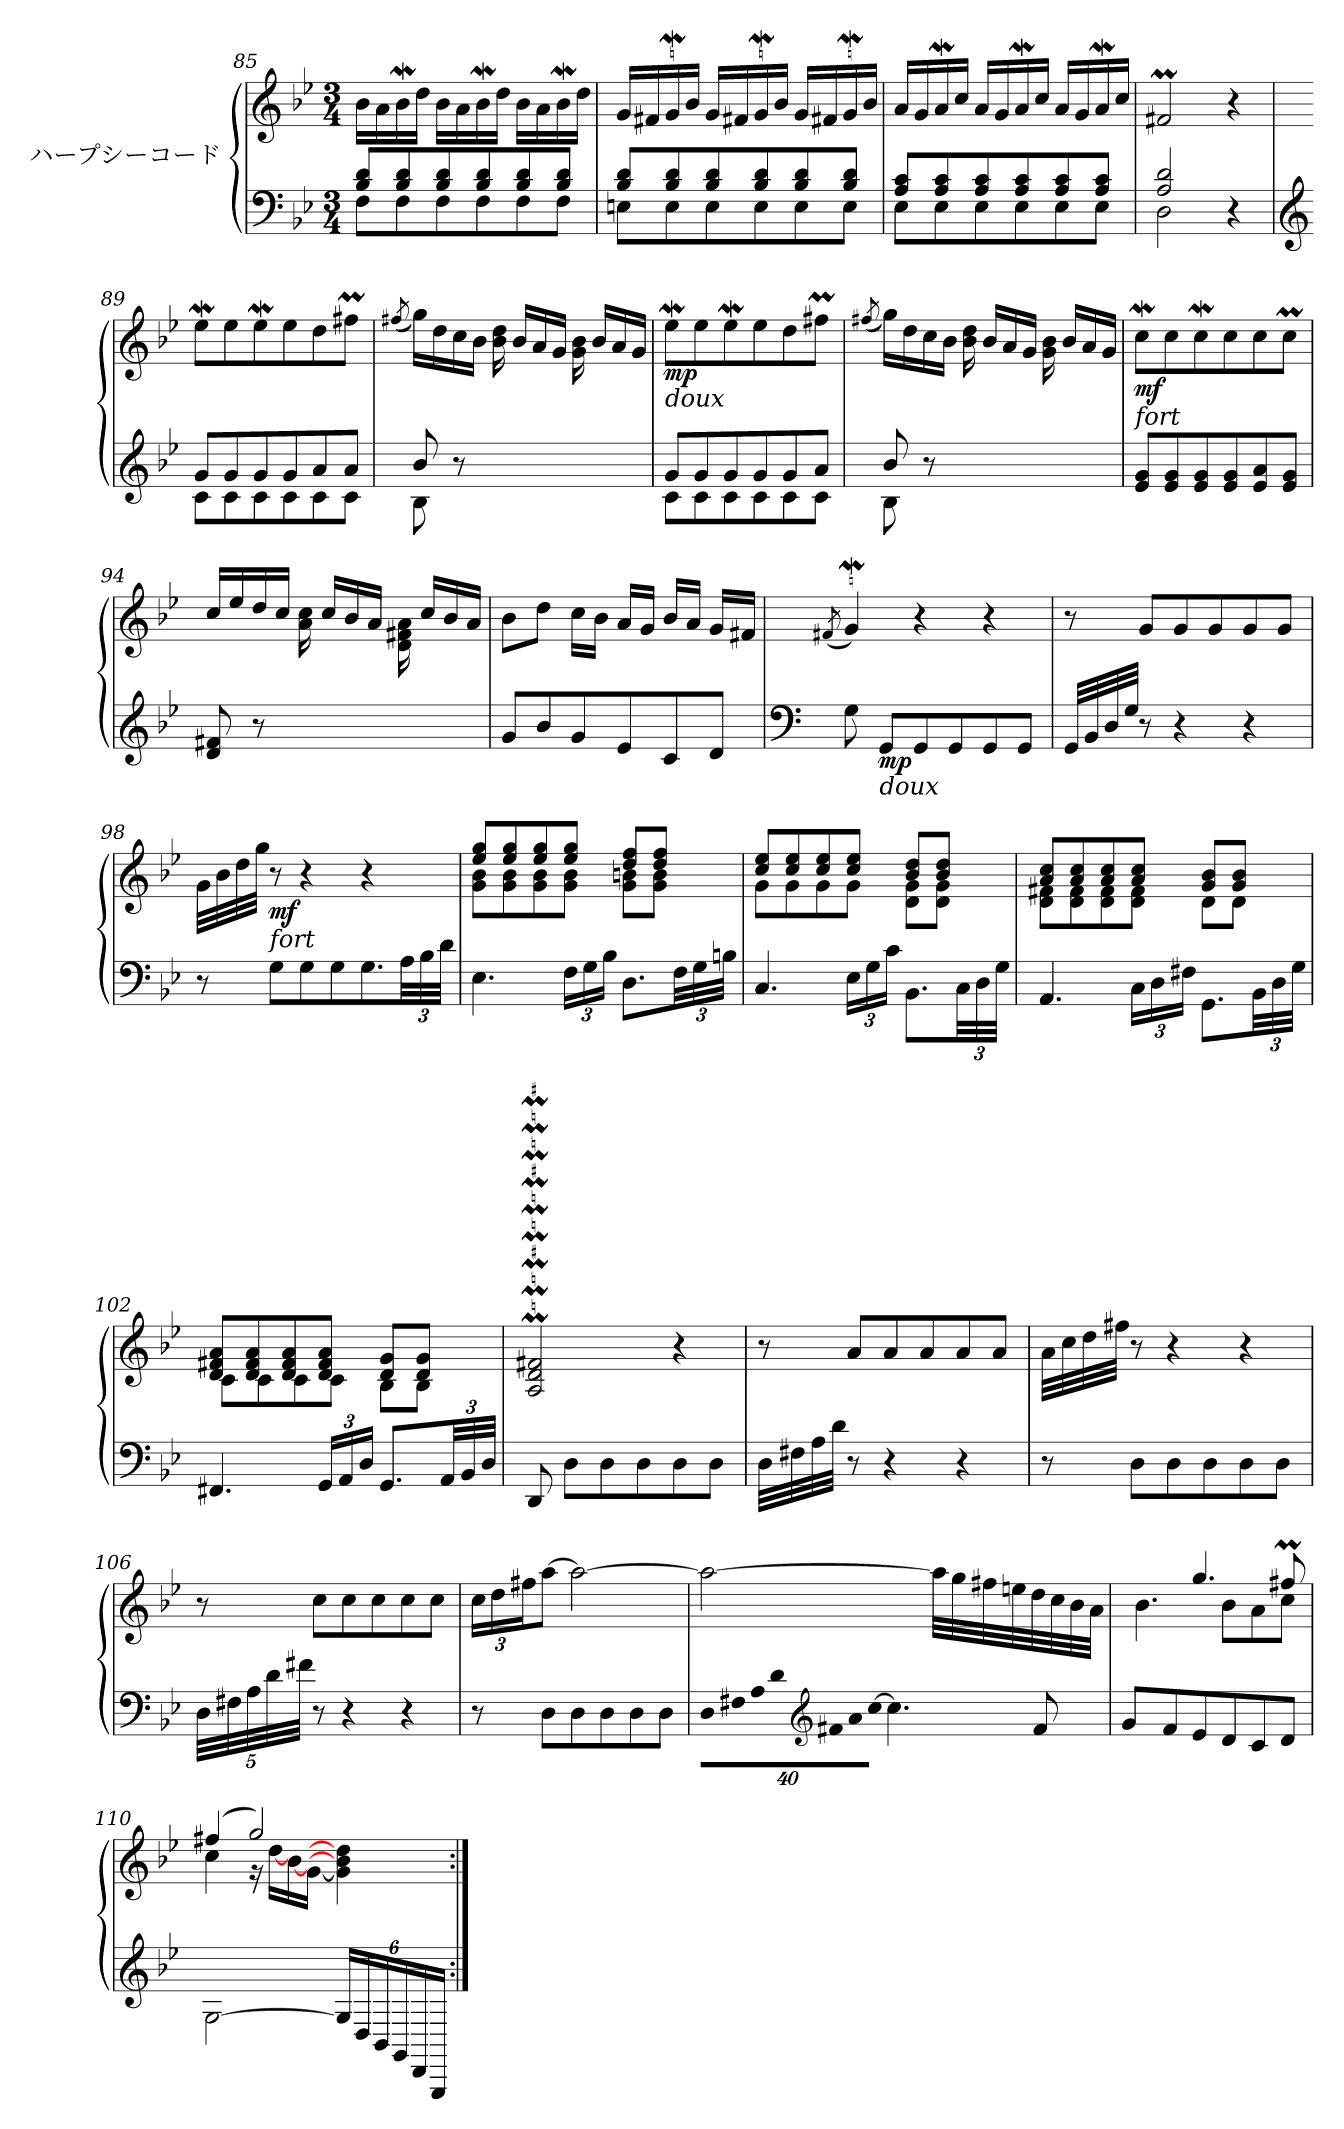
**kern	**kern	**dynam
*part1	*part1	*part1
*staff2	*staff1	*staff1/2
*I"ハープシーコード	*	*
*clefF4	*clefG2	*
*k[b-e-]	*k[b-e-]	*
*M3/4	*M3/4	*
=85	=85	=85
*^	*	*
8B-/ 8d/L	8F\L	16b-\LL	.
.	.	16a\	.
8B-/ 8d/	8F\	16b-w\	.
.	.	16dd\JJ	.
8B-/ 8d/	8F\	16b-\LL	.
.	.	16a\	.
8B-/ 8d/	8F\	16b-w\	.
.	.	16dd\JJ	.
8B-/ 8d/	8F\	16b-\LL	.
.	.	16a\	.
8B-/ 8d/J	8F\J	16b-w\	.
.	.	16dd\JJ	.
=86	=86	=86	=86
8B-/ 8d/L	8En\L	16g/LL	.
.	.	16f#X/	.
8B-/ 8d/	8E\	16gW/	.
.	.	16b-/JJ	.
8B-/ 8d/	8E\	16g/LL	.
.	.	16f#/	.
8B-/ 8d/	8E\	16gW/	.
.	.	16b-/JJ	.
8B-/ 8d/	8E\	16g/LL	.
.	.	16f#/	.
8B-/ 8d/J	8E\J	16gW/	.
.	.	16b-/JJ	.
!!LO:LB:g=z
=87	=87	=87	=87
8A/ 8c/L	8E-\L	16a/LL	.
.	.	16g/	.
8A/ 8c/	8E-\	16aW/	.
.	.	16cc/JJ	.
8A/ 8c/	8E-\	16a/LL	.
.	.	16g/	.
8A/ 8c/	8E-\	16aW/	.
.	.	16cc/JJ	.
8A/ 8c/	8E-\	16a/LL	.
.	.	16g/	.
8A/ 8c/J	8E-\J	16aW/	.
.	.	16cc/JJ	.
=88	=88	=88	=88
2A/ 2d/	2D\	2f#Xm/	.
4r	4ryy	4r	.
=89	=89	=89	=89
*clefG2	*	*	*
8g/L	8c\L	8ee-w\L	.
8g/	8c\	8ee-\	.
8g/	8c\	8ee-w\	.
8g/	8c\	8ee-\	.
8a/	8c\	8dd\	.
8a/J	8c\J	8ff#Xm\J	.
=90	=90	=90	=90
.	.	(<8qff#X/	.
*	*	*^	*
8b-/	8B-\	16gg\LL)	4ryy	.
.	.	16dd\	.	.
8r	8ryy	16cc\	.	.
.	.	16b-\JJ	.	.
2reyy	16ryy	16ryy	16b-\ 16dd\	.
.	16ryy	16b-/LL	8.ryy	.
.	8ryy	16a/	.	.
.	.	16g/JJ	.	.
.	16ryy	16ryy	16g\ 16b-\	.
.	16ryy	16b-/LL	8.ryy	.
.	8ryy	16a/	.	.
.	.	16g/JJ	.	.
*	*	*v	*v	*
=91	=91	=91	=91
!	!	!LO:TX:b:i:t=doux	!
!	!	!	!LO:DY:b
8g/L	8c\L	8ee-w\L	mp
8g/	8c\	8ee-\	.
8g/	8c\	8ee-w\	.
8g/	8c\	8ee-\	.
8g/	8c\	8dd\	.
8a/J	8c\J	8ff#Xm\J	.
!!LO:LB:g=z
=92	=92	=92	=92
.	.	(<8qff#X/	.
*	*	*^	*
8b-/	8B-\	16gg\LL)	4ryy	.
.	.	16dd\	.	.
8r	8ryy	16cc\	.	.
.	.	16b-\JJ	.	.
2reyy	16ryy	16ryy	16b-\ 16dd\	.
.	16ryy	16b-/LL	8.ryy	.
.	8ryy	16a/	.	.
.	.	16g/JJ	.	.
.	16ryy	16ryy	16g\ 16b-\	.
.	16ryy	16b-/LL	8.ryy	.
.	8ryy	16a/	.	.
.	.	16g/JJ	.	.
*v	*v	*	*	*
*	*v	*v	*
=93	=93	=93
!	!LO:TX:b:i:t=fort	!
!	!	!LO:DY:b
8e-/ 8g/L	8ccW\L	mf
8e-/ 8g/	8cc\	.
8e-/ 8g/	8ccW\	.
8e-/ 8g/	8cc\	.
8e-/ 8a/	8cc\	.
8e-/ 8g/J	8ccM\J	.
=94	=94	=94
8d/ 8f#X/	16cc/LL	.
.	16ee-/	.
8r	16dd/	.
.	16cc/JJ	.
2ryy	16a\ 16cc\	.
.	16cc/LL	.
.	16b-/	.
.	16a/JJ	.
.	16d\ 16f#X\ 16a\	.
.	16cc/LL	.
.	16b-/	.
.	16a/JJ	.
=95	=95	=95
8g/L	8b-\L	.
8b-/	8dd\J	.
8g/	16cc\LL	.
.	16b-\JJ	.
8e-/	16a/LL	.
.	16g/JJ	.
8c/	16b-/LL	.
.	16a/JJ	.
8d/J	16g/LL	.
.	16f#X/JJ	.
!!LO:LB:g=z
=96	=96	=96
*clefF4	*	*
.	(<8qf#X/	.
8G\	4gW/)	.
!LO:TX:b:i:t=doux	!	!
!	!	!LO:DY:b=2
8GG/L	.	mp
8GG/	4r	.
8GG/	.	.
8GG/	4r	.
8GG/J	.	.
=97	=97	=97
32GG/LLL	8r	.
32BB-/	.	.
32D/	.	.
32G/JJJ	.	.
8r	8g/L	.
4r	8g/	.
.	8g/	.
4r	8g/	.
.	8g/J	.
=98	=98	=98
8r	32g\LLL	.
.	32b-\	.
.	32dd\	.
.	32gg\JJJ	.
!	!LO:TX:b:i:t=fort	!
!	!	!LO:DY:b
8G\L	8r	mf
8G\	4r	.
8G\	.	.
8.G\	4r	.
*Xbrackettup	*	*
48A\LL	.	.
48B-\	.	.
48d\JJJ	.	.
=99	=99	=99
*	*^	*
4.E-\	8ee-/ 8gg/L	8g\ 8b-\L	.
.	8ee-/ 8gg/	8g\ 8b-\	.
.	8ee-/ 8gg/	8g\ 8b-\	.
24F\LL	8ee-/ 8gg/J	8g\ 8b-\J	.
24G\	.	.	.
24B-\JJ	.	.	.
8.D\L	8dd/ 8ff/L	8g\ 8bn\L	.
.	8dd/ 8ff/J	8g\ 8b\J	.
48F\LL	.	.	.
48G\	.	.	.
48Bn\JJJ	.	.	.
!!LO:LB:g=z	!!
=100	=100	=100	=100
4.C/	8cc/ 8ee-/L	8g\L	.
.	8cc/ 8ee-/	8g\	.
.	8cc/ 8ee-/	8g\	.
24E-\LL	8cc/ 8ee-/J	8g\J	.
24G\	.	.	.
24c\JJ	.	.	.
8.BB-\L	8b-/ 8dd/L	8d\ 8g\L	.
.	8b-/ 8dd/J	8d\ 8g\J	.
48C\LL	.	.	.
48D\	.	.	.
48G\JJJ	.	.	.
=101	=101	=101	=101
4.AA/	8a/ 8cc/L	8d\ 8f#X\L	.
.	8a/ 8cc/	8d\ 8f#\	.
.	8a/ 8cc/	8d\ 8f#\	.
24C\LL	8a/ 8cc/J	8d\ 8f#\J	.
24D\	.	.	.
24F#X\JJ	.	.	.
8.GG\L	8g/ 8b-/L	8d\L	.
.	8g/ 8b-/J	8d\J	.
48BB-\LL	.	.	.
48D\	.	.	.
48G\JJJ	.	.	.
=102	=102	=102	=102
4.FF#X/	8d/ 8f#X/ 8a/L	8c\L	.
.	8d/ 8f#/ 8a/	8c\	.
.	8d/ 8f#/ 8a/	8c\	.
24GG/LL	8d/ 8f#/ 8a/J	8c\J	.
24AA/	.	.	.
24D/JJ	.	.	.
8.GG/L	8d/ 8g/L	8B-\L	.
.	8d/ 8g/J	8B-\J	.
48AA/LL	.	.	.
48BB-/	.	.	.
48D/JJJ	.	.	.
*	*v	*v	*
=103	=103	=103
8DD/	2A/M 2d/M 2f#X/M	.
8D\L	.	.
8D\	.	.
8D\	.	.
8D\	4r	.
8D\J	.	.
!!LO:PB:g=z
=104	=104	=104
32D\LLL	8r	.
32F#X\	.	.
32A\	.	.
32d\JJJ	.	.
8r	8a/L	.
4r	8a/	.
.	8a/	.
4r	8a/	.
.	8a/J	.
=105	=105	=105
8r	32a\LLL	.
.	32cc\	.
.	32dd\	.
.	32ff#X\JJJ	.
8D\L	8r	.
8D\	4r	.
8D\	.	.
8D\	4r	.
8D\J	.	.
=106	=106	=106
40D\LLL	8r	.
40F#X\	.	.
40A\	.	.
40d\	.	.
40f#X\JJJ	.	.
8r	8cc\L	.
4r	8cc\	.
.	8cc\	.
4r	8cc\	.
.	8cc\J	.
=107	=107	=107
*	*Xbrackettup	*
8r	24cc\LL	.
.	24dd\	.
.	24ff#X\J	.
8D\L	[8aa\J	.
8D\	2aa\_	.
8D\	.	.
8D\	.	.
8D\J	.	.
!!LO:LB:g=z
=108	=108	=108
!LO:N:vis=16	!	!
640%23D\LL	2aa\_	.
!LO:N:vis=16	!	!
640%23F#X\	.	.
!LO:N:vis=16	!	!
640%23A\	.	.
!LO:N:vis=16	!	!
640%23d\	.	.
*clefG2	*	*
!LO:N:vis=16	!	!
640%23f#X\	.	.
!LO:N:vis=16	!	!
640%23a\	.	.
!LO:N:vis=16	!	!
[640%23cc\JJ	.	.
4.cc\]	.	.
.	32aa\LLL]	.
.	32gg\	.
.	32ff#X\	.
.	32een\	.
.	32dd\	.
8f#/	.	.
.	32cc\	.
.	32b-\	.
.	32a\JJJ	.
.	640ryy	.
=109	=109	=109
*	*^	*
8g/L	8b-/Lyy	4.b-\	.
8f/	8dd/J	.	.
8e-/	4.gg/	.	.
8d/	.	8b-\L	.
8c/	.	8a\	.
8d/J	8ff#Xm/	8cc\J	.
=110	=110	=110	=110
[2G\	(>4ff#X/	4cc\	.
.	2gg/)	16r	.
.	.	[16dd\LL	.
.	.	[16b-\	.
.	.	[16g\JJ	.
24G/LL]	.	4g\] 4b-\] 4dd\]	.
24D/	.	.	.
24BB-/	.	.	.
24GG/	.	.	.
24DD/	.	.	.
24GGG/JJ	.	.	.
*	*v	*v	*
=:|!	=:|!	=:|!
*-	*-	*-
